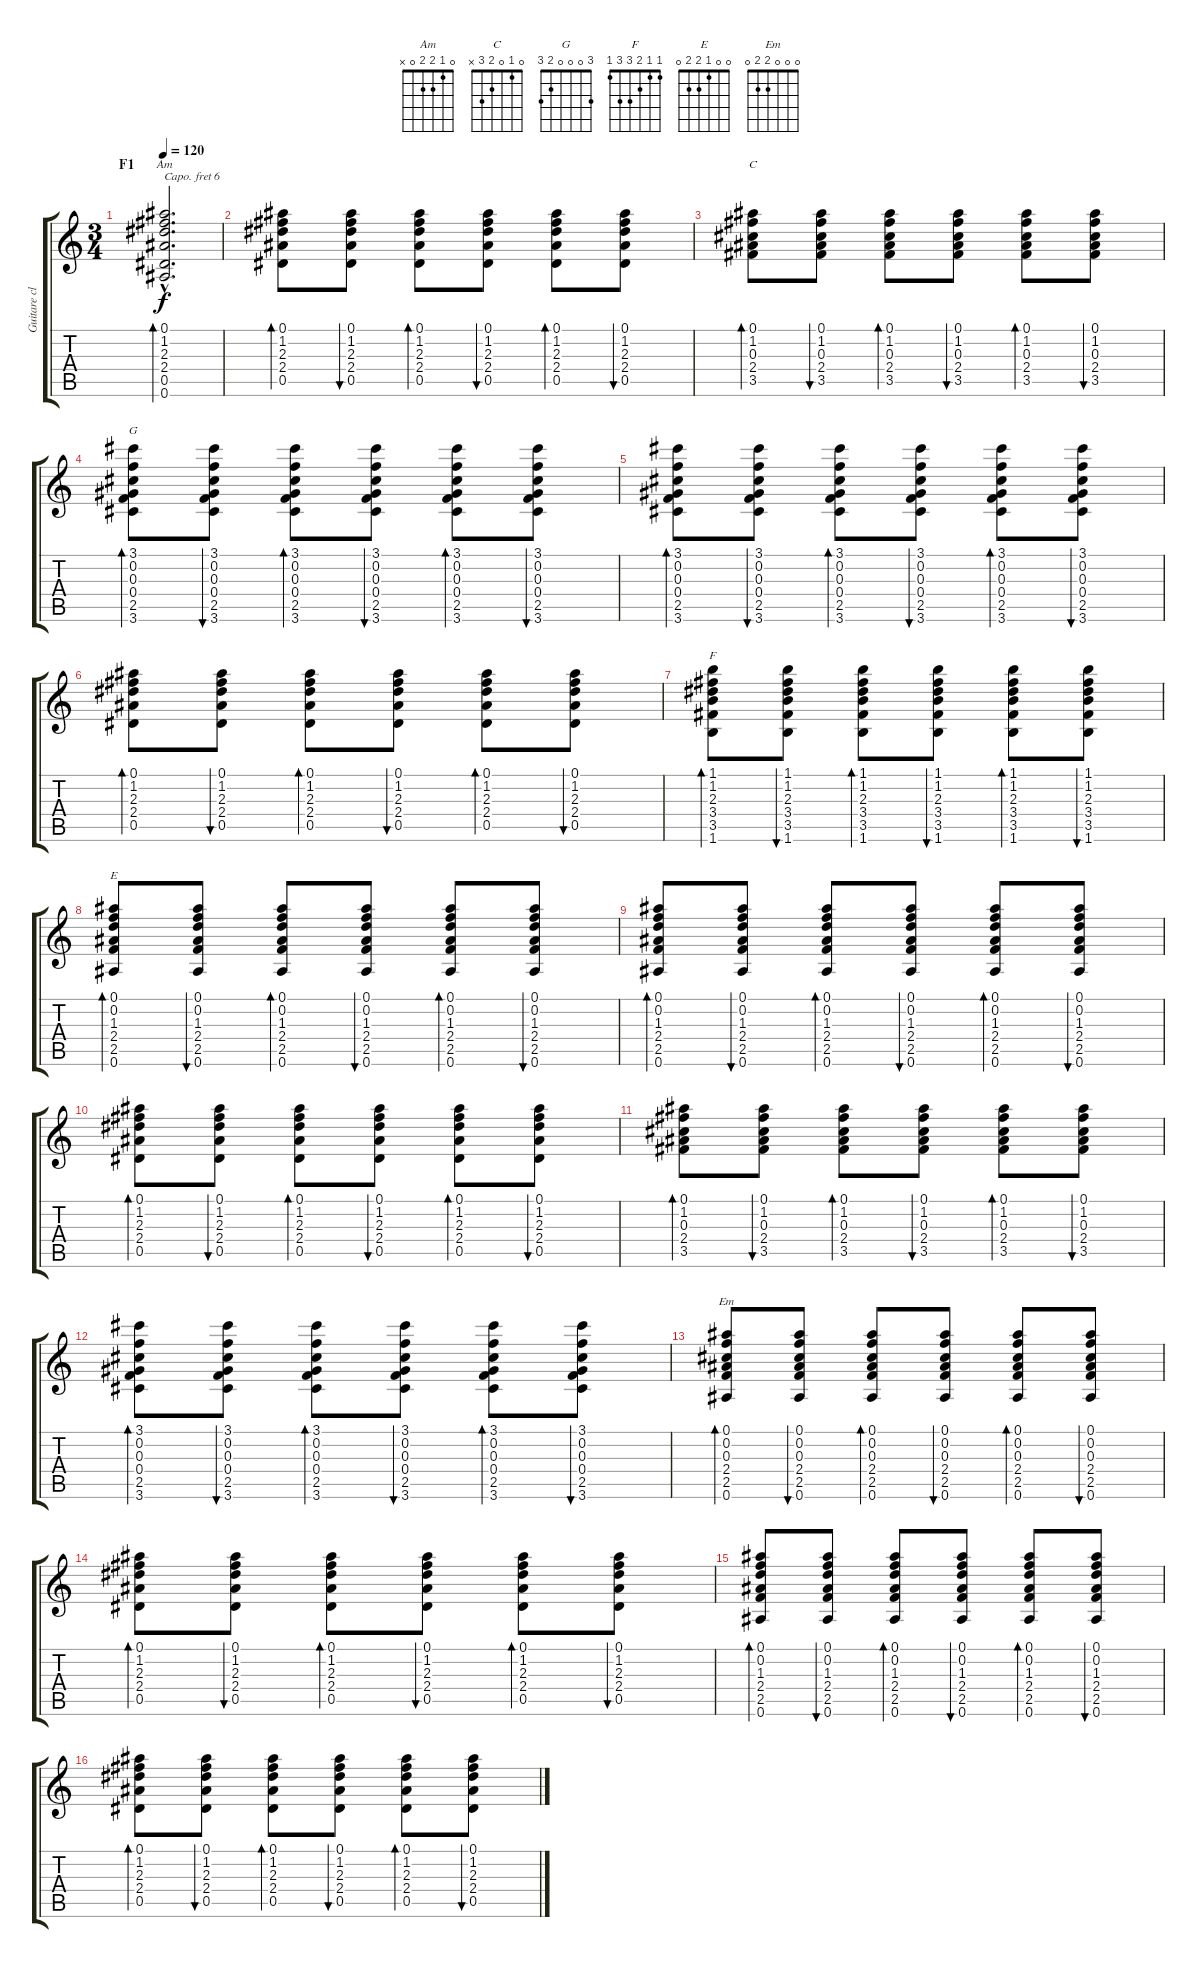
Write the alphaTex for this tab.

\track ("Guitare classique (capo+6)" "Guitare cl") {instrument acousticguitarnylon}
\staff {score tabs}
\capo 6
\tuning (E4 B3 G3 D3 A2 E2) {hide}
\chord ("Am" 0 1 2 2 0 x)
\chord ("C" 0 1 0 2 3 x)
\chord ("G" 3 0 0 0 2 3)
\chord ("F" 1 1 2 3 3 1)
\chord ("E" 0 0 1 2 2 0)
\chord ("Em" 0 0 0 2 2 0)
\ts (3 4)
\section ("" "F1")
\tempo 120
\clef g2
\ks c
(0.1{hac} 1.2{hac} 2.3{hac} 2.4{hac} 0.5{hac} 0.6{hac}).2{d bd 60 ch "Am" dy f} |
(0.1 1.2 2.3 2.4 0.5).8{bd 60} (0.1 1.2 2.3 2.4 0.5).8{bu 60} (0.1 1.2 2.3 2.4 0.5).8{bd 60} (0.1 1.2 2.3 2.4 0.5).8{bu 60} (0.1 1.2 2.3 2.4 0.5).8{bd 60} (0.1 1.2 2.3 2.4 0.5).8{bu 60} |
(0.1 1.2 0.3 2.4 3.5).8{bd 60 ch "C"} (0.1 1.2 0.3 2.4 3.5).8{bu 60} (0.1 1.2 0.3 2.4 3.5).8{bd 60} (0.1 1.2 0.3 2.4 3.5).8{bu 60} (0.1 1.2 0.3 2.4 3.5).8{bd 60} (0.1 1.2 0.3 2.4 3.5).8{bu 60} |
(3.1 0.2 0.3 0.4 2.5 3.6).8{bd 60 ch "G"} (3.1 0.2 0.3 0.4 2.5 3.6).8{bu 60} (3.1 0.2 0.3 0.4 2.5 3.6).8{bd 60} (3.1 0.2 0.3 0.4 2.5 3.6).8{bu 60} (3.1 0.2 0.3 0.4 2.5 3.6).8{bd 60} (3.1 0.2 0.3 0.4 2.5 3.6).8{bu 60} |
(3.1 0.2 0.3 0.4 2.5 3.6).8{bd 60} (3.1 0.2 0.3 0.4 2.5 3.6).8{bu 60} (3.1 0.2 0.3 0.4 2.5 3.6).8{bd 60} (3.1 0.2 0.3 0.4 2.5 3.6).8{bu 60} (3.1 0.2 0.3 0.4 2.5 3.6).8{bd 60} (3.1 0.2 0.3 0.4 2.5 3.6).8{bu 60} |
(0.1 1.2 2.3 2.4 0.5).8{bd 60} (0.1 1.2 2.3 2.4 0.5).8{bu 60} (0.1 1.2 2.3 2.4 0.5).8{bd 60} (0.1 1.2 2.3 2.4 0.5).8{bu 60} (0.1 1.2 2.3 2.4 0.5).8{bd 60} (0.1 1.2 2.3 2.4 0.5).8{bu 60} |
(1.1 1.2 2.3 3.4 3.5 1.6).8{bd 60 ch "F"} (1.1 1.2 2.3 3.4 3.5 1.6).8{bu 60} (1.1 1.2 2.3 3.4 3.5 1.6).8{bd 60} (1.1 1.2 2.3 3.4 3.5 1.6).8{bu 60} (1.1 1.2 2.3 3.4 3.5 1.6).8{bd 60} (1.1 1.2 2.3 3.4 3.5 1.6).8{bu 60} |
(0.1 0.2 1.3 2.4 2.5 0.6).8{bd 60 ch "E"} (0.1 0.2 1.3 2.4 2.5 0.6).8{bu 60} (0.1 0.2 1.3 2.4 2.5 0.6).8{bd 60} (0.1 0.2 1.3 2.4 2.5 0.6).8{bu 60} (0.1 0.2 1.3 2.4 2.5 0.6).8{bd 60} (0.1 0.2 1.3 2.4 2.5 0.6).8{bu 60} |
(0.1 0.2 1.3 2.4 2.5 0.6).8{bd 60} (0.1 0.2 1.3 2.4 2.5 0.6).8{bu 60} (0.1 0.2 1.3 2.4 2.5 0.6).8{bd 60} (0.1 0.2 1.3 2.4 2.5 0.6).8{bu 60} (0.1 0.2 1.3 2.4 2.5 0.6).8{bd 60} (0.1 0.2 1.3 2.4 2.5 0.6).8{bu 60} |
(0.1 1.2 2.3 2.4 0.5).8{bd 60} (0.1 1.2 2.3 2.4 0.5).8{bu 60} (0.1 1.2 2.3 2.4 0.5).8{bd 60} (0.1 1.2 2.3 2.4 0.5).8{bu 60} (0.1 1.2 2.3 2.4 0.5).8{bd 60} (0.1 1.2 2.3 2.4 0.5).8{bu 60} |
(0.1 1.2 0.3 2.4 3.5).8{bd 60} (0.1 1.2 0.3 2.4 3.5).8{bu 60} (0.1 1.2 0.3 2.4 3.5).8{bd 60} (0.1 1.2 0.3 2.4 3.5).8{bu 60} (0.1 1.2 0.3 2.4 3.5).8{bd 60} (0.1 1.2 0.3 2.4 3.5).8{bu 60} |
(3.1 0.2 0.3 0.4 2.5 3.6).8{bd 60} (3.1 0.2 0.3 0.4 2.5 3.6).8{bu 60} (3.1 0.2 0.3 0.4 2.5 3.6).8{bd 60} (3.1 0.2 0.3 0.4 2.5 3.6).8{bu 60} (3.1 0.2 0.3 0.4 2.5 3.6).8{bd 60} (3.1 0.2 0.3 0.4 2.5 3.6).8{bu 60} |
(0.1 0.2 0.3 2.4 2.5 0.6).8{bd 60 ch "Em"} (0.1 0.2 0.3 2.4 2.5 0.6).8{bu 60} (0.1 0.2 0.3 2.4 2.5 0.6).8{bd 60} (0.1 0.2 0.3 2.4 2.5 0.6).8{bu 60} (0.1 0.2 0.3 2.4 2.5 0.6).8{bd 60} (0.1 0.2 0.3 2.4 2.5 0.6).8{bu 60} |
(0.1 1.2 2.3 2.4 0.5).8{bd 60} (0.1 1.2 2.3 2.4 0.5).8{bu 60} (0.1 1.2 2.3 2.4 0.5).8{bd 60} (0.1 1.2 2.3 2.4 0.5).8{bu 60} (0.1 1.2 2.3 2.4 0.5).8{bd 60} (0.1 1.2 2.3 2.4 0.5).8{bu 60} |
(0.1 0.2 1.3 2.4 2.5 0.6).8{bd 60} (0.1 0.2 1.3 2.4 2.5 0.6).8{bu 60} (0.1 0.2 1.3 2.4 2.5 0.6).8{bd 60} (0.1 0.2 1.3 2.4 2.5 0.6).8{bu 60} (0.1 0.2 1.3 2.4 2.5 0.6).8{bd 60} (0.1 0.2 1.3 2.4 2.5 0.6).8{bu 60} |
(0.1 1.2 2.3 2.4 0.5).8{bd 60} (0.1 1.2 2.3 2.4 0.5).8{bu 60} (0.1 1.2 2.3 2.4 0.5).8{bd 60} (0.1 1.2 2.3 2.4 0.5).8{bu 60} (0.1 1.2 2.3 2.4 0.5).8{bd 60} (0.1 1.2 2.3 2.4 0.5).8{bu 60}
